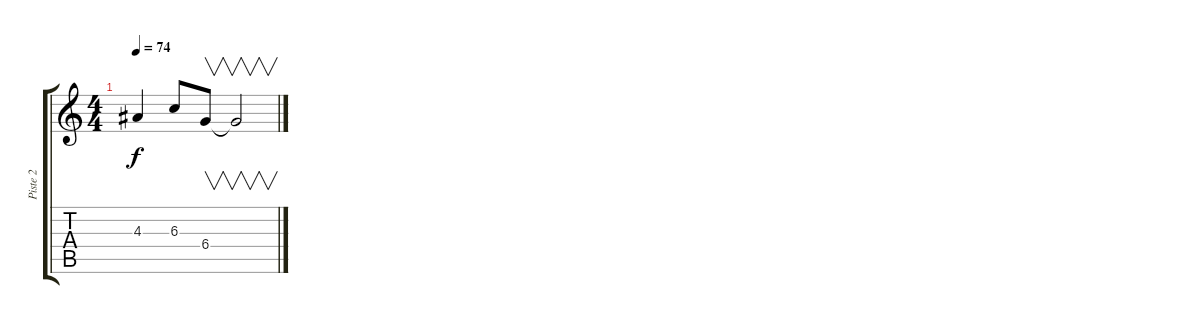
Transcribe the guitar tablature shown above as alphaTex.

\track ("Piste 2" "Piste 2") {instrument acousticguitarnylon}
\staff {score tabs}
\tuning (Eb4 Bb3 Gb3 Db3 Ab2 Eb2) {hide}
\ts (4 4)
\tempo 74
\clef g2
\ks c
4.3.4{dy f} 6.3.8 6.4.8{v} 6.4{t}.2{v}
